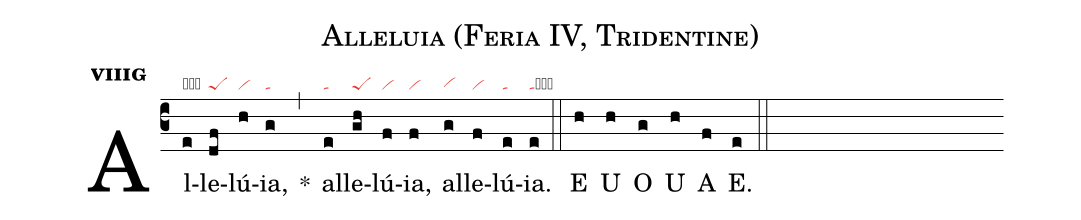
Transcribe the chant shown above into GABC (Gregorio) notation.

name:Alleluia (Feria IV, Tridentine);
office-part:an;
mode:8g;
nabc-lines:1;
%%
initial-style: 1;
name:Alleluia;
mode: 8;
office-part: Antiphona;
annotation: Ant.;
annotation: 8 g;
nabc-lines:1;
%%
(c3) Al(e|obvi)le(df|peS)lú(h|vi){ia},(g|ta) <sp>*</sp>(,) al(e|ta)le(gh|peS)lú(f|vi){ia},(f|vi) al(g|vihg)le(f|vi)lú(e|ta){ia}.(e|tacb) (::)
<eu>E(h) U(h) O(g) U(h) A(f) E.(e) </eu>(::)
